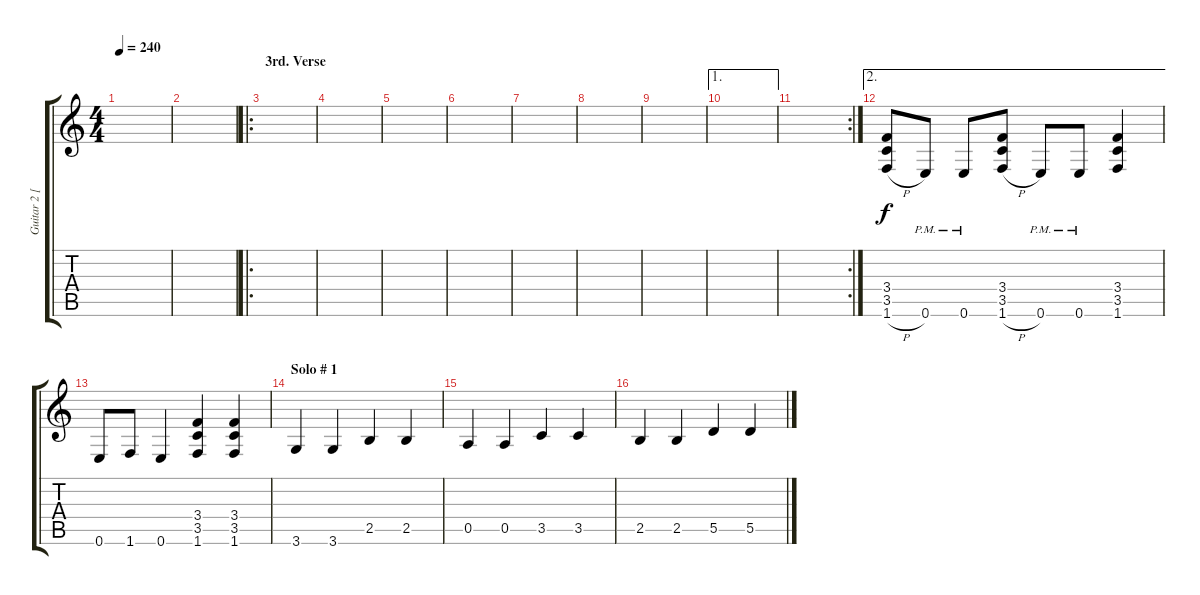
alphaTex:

\track ("Guitar 2 [Josh Christian]" "Guitar 2 [") {instrument overdrivenguitar}
\staff {score tabs}
\tuning (E4 B3 G3 D3 A2 E2) {hide}
\ts (4 4)
\tempo 240
\clef g2
\ks c
|
|
\ro
\section ("" "3rd. Verse")
|
|
|
|
|
|
|
\ae 1
|
\rc 2
|
\ae 2
(3.4 3.5 1.6{h}).8 0.6{pm}.8 0.6{pm}.8 (3.4 3.5 1.6{h}).8 0.6{pm}.8 0.6{pm}.8 (3.4 3.5 1.6).4 |
0.6.8 1.6.8 0.6.4 (3.4 3.5 1.6).4 (3.4 3.5 1.6).4 |
\section ("" "Solo # 1")
3.6.4 3.6.4 2.5.4 2.5.4 |
0.5.4 0.5.4 3.5.4 3.5.4 |
2.5.4 2.5.4 5.5.4 5.5.4
